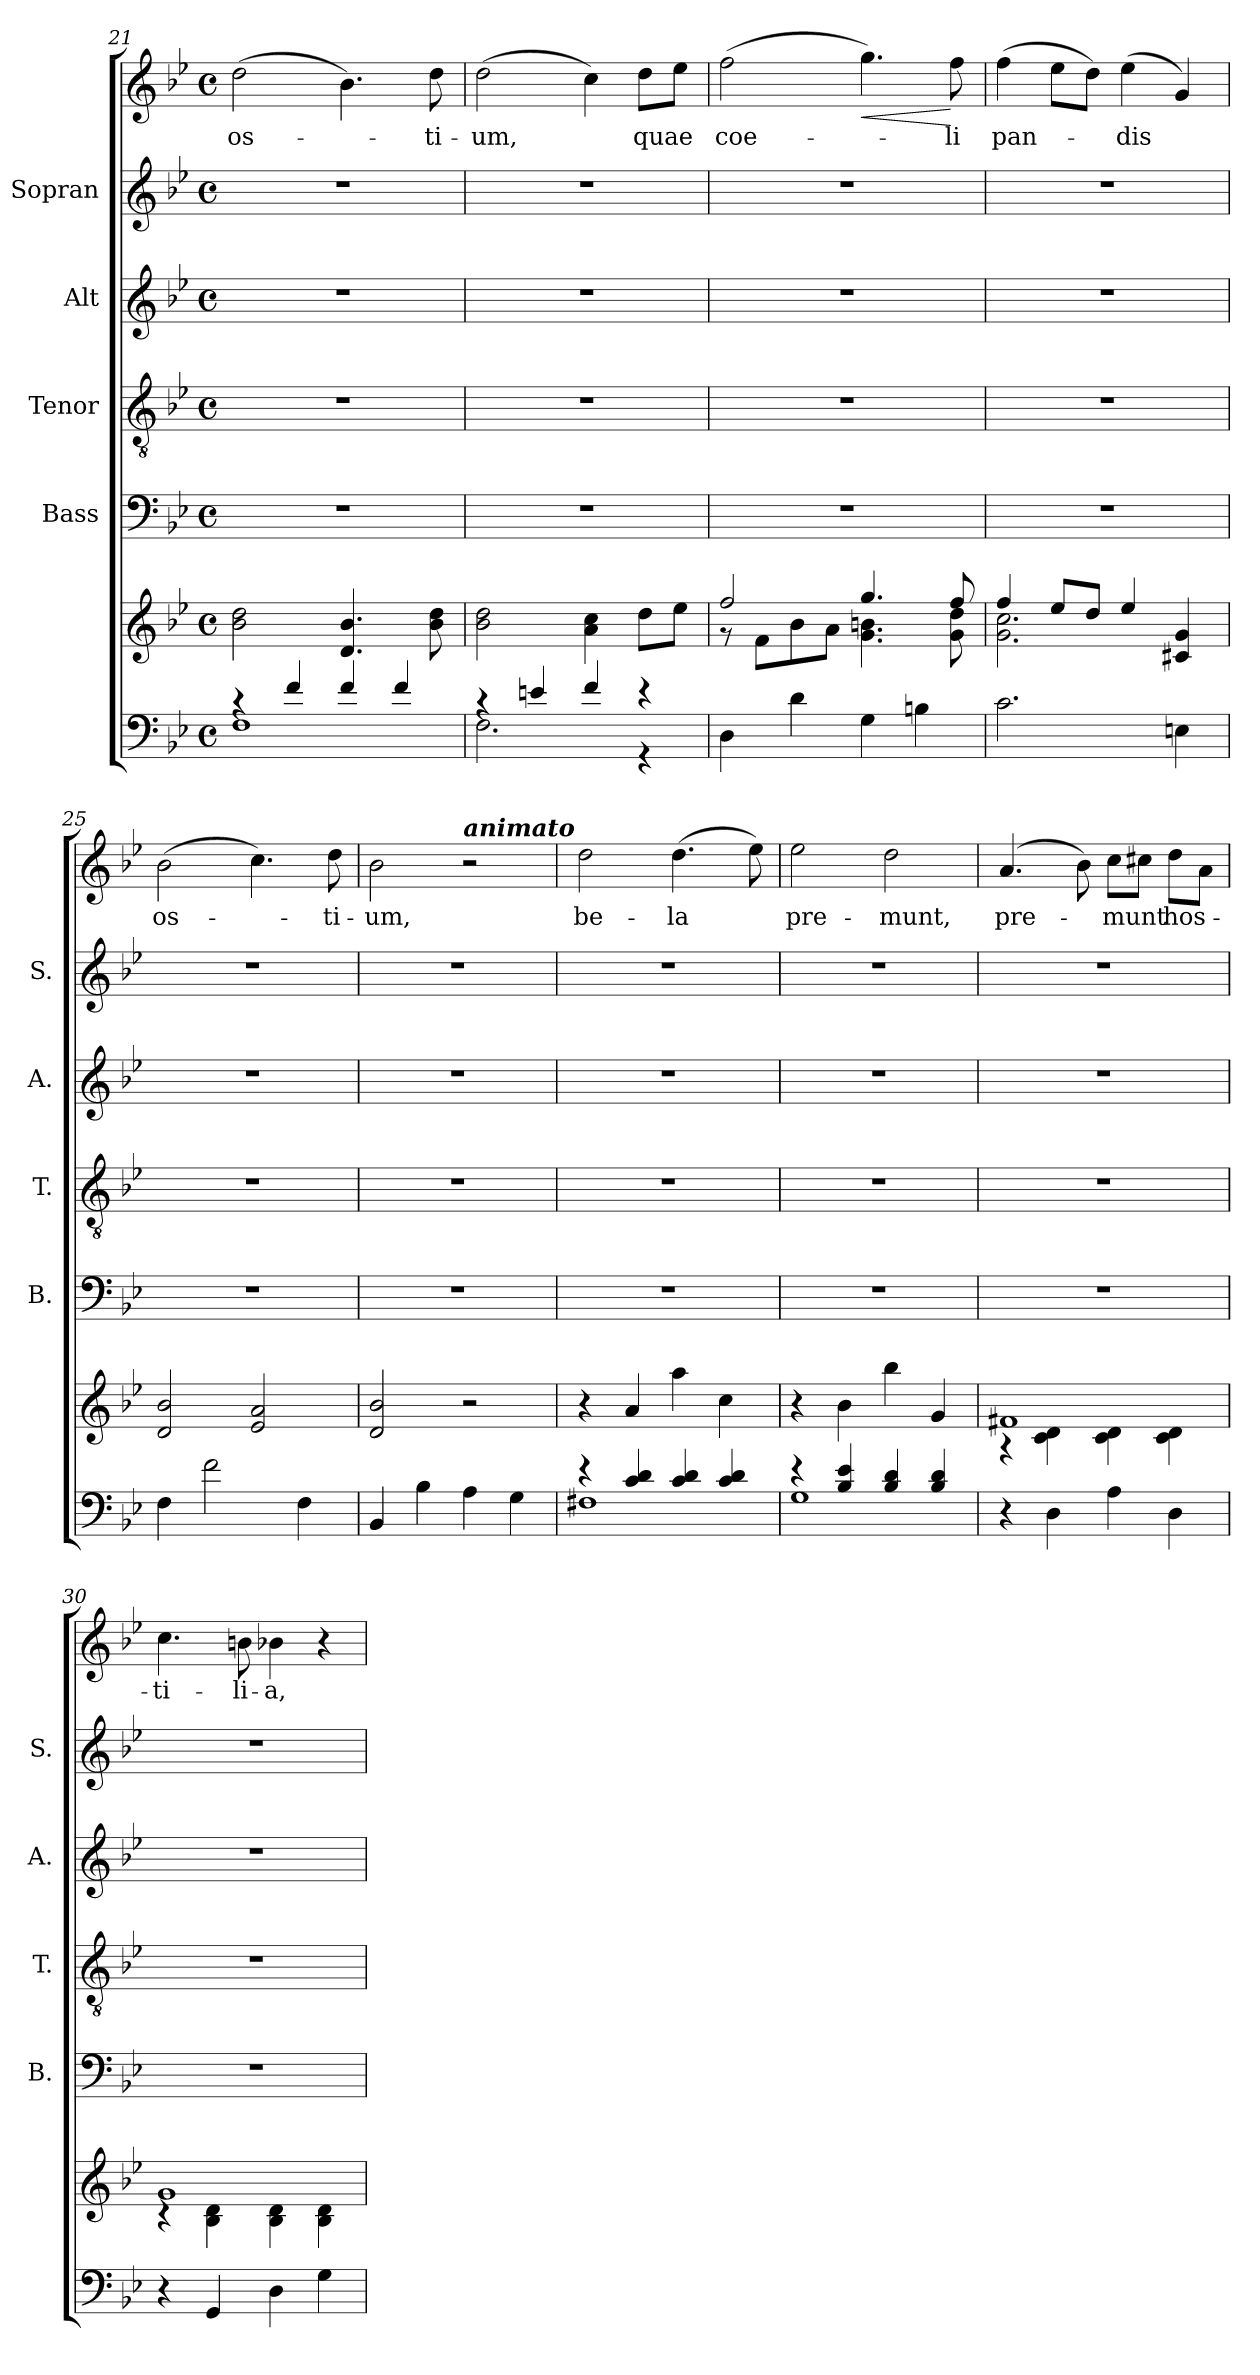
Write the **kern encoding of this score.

**kern	**kern	**kern	**kern	**kern	**kern	**kern	**text	**dynam
*part6	*part6	*part5	*part4	*part3	*part2	*part1	*part1	*part1
*staff7	*staff6	*staff5	*staff4	*staff3	*staff2	*staff1	*staff1	*staff1
*	*	*I"Bass	*I"Tenor	*I"Alt	*I"Sopran	*	*	*
*	*	*I'B.	*I'T.	*I'A.	*I'S.	*	*	*
*clefF4	*clefG2	*clefF4	*clefGv2	*clefG2	*clefG2	*clefG2	*	*
*k[b-e-]	*k[b-e-]	*k[b-e-]	*k[b-e-]	*k[b-e-]	*k[b-e-]	*k[b-e-]	*	*
*B-:	*B-:	*B-:	*B-:	*B-:	*B-:	*B-:	*	*
*M4/4	*M4/4	*M4/4	*M4/4	*M4/4	*M4/4	*M4/4	*	*
*met(c)	*met(c)	*met(c)	*met(c)	*met(c)	*met(c)	*met(c)	*	*
=21	=21	=21	=21	=21	=21	=21	=21	=21
*^	*	*	*	*	*	*	*	*
!	!	!	!	!	!	!	!	!LO:LY:b	!
4rc	1F	2b-\ 2dd\	1r	1r	1r	1r	(>2dd\	os-	.
4f/	.	.	.	.	.	.	.	.	.
4f/	.	4.d/ 4.b-/	.	.	.	.	4.b-\)	.	.
4f/	.	.	.	.	.	.	.	.	.
!	!	!	!	!	!	!	!	!LO:LY:b	!
.	.	8b-\ 8dd\	.	.	.	.	8dd\	-ti-	.
=22	=22	=22	=22	=22	=22	=22	=22	=22	=22
!	!	!	!	!	!	!	!	!LO:LY:b	!
4rc	2.F\	2b-\ 2dd\	1r	1r	1r	1r	(>2dd\	-um,	.
4en/	.	.	.	.	.	.	.	.	.
4f/	.	4a\ 4cc\	.	.	.	.	4cc\)	.	.
!	!	!	!	!	!	!	!	!LO:LY:b	!
4r	4r	8dd\L	.	.	.	.	8dd\L	quae	.
.	.	8ee-\J	.	.	.	.	8ee-\J	.	.
*v	*v	*	*	*	*	*	*	*	*
=23	=23	=23	=23	=23	=23	=23	=23	=23
*	*^	*	*	*	*	*	*	*
!	!	!	!	!	!	!	!	!LO:LY:b	!
4D\	2ff/	8rf	1r	1r	1r	1r	(>2ff\	coe-	.
.	.	8f\L	.	.	.	.	.	.	.
4d\	.	8b-\	.	.	.	.	.	.	.
.	.	8a\J	.	.	.	.	.	.	.
!	!	!	!	!	!	!	!	!	!LO:HP:b
4G\	4.gg/	4.g\ 4.bn\	.	.	.	.	4.gg\)	.	<
4Bn\	.	.	.	.	.	.	.	.	.
!	!	!	!	!	!	!	!	!LO:LY:b	!
.	8ff/	8g\ 8dd\	.	.	.	.	8ff\	-li	[
=24	=24	=24	=24	=24	=24	=24	=24	=24	=24
!	!	!	!	!	!	!	!	!LO:LY:b	!
2.c\	4ff/	2.g\ 2.cc\	1r	1r	1r	1r	(>4ff\	pan-	.
.	8ee-/L	.	.	.	.	.	8ee-\L	.	.
.	8dd/J	.	.	.	.	.	8dd\J)	.	.
!	!	!	!	!	!	!	!	!LO:LY:b	!
.	4ee-/	.	.	.	.	.	(>4ee-\	-dis	.
4En\	4c#X/ 4g/	4ryy	.	.	.	.	4g/)	.	.
!!LO:LB:g=z
=25	=25	=25	=25	=25	=25	=25	=25	=25	=25
!	!	!	!	!	!	!	!	!LO:LY:b	!
*	*v	*v	*	*	*	*	*	*	*
4F\	2d/ 2b-/	1r	1r	1r	1r	(>2b-\	os-	.
2f\	.	.	.	.	.	.	.	.
.	2e-/ 2a/	.	.	.	.	4.cc\)	.	.
4F\	.	.	.	.	.	.	.	.
!	!	!	!	!	!	!	!LO:LY:b	!
.	.	.	.	.	.	8dd\	-ti-	.
=26	=26	=26	=26	=26	=26	=26	=26	=26
!	!	!	!	!	!	!	!LO:LY:b	!
4BB-/	2d/ 2b-/	1r	1r	1r	1r	2b-\	-um,	.
4B-\	.	.	.	.	.	.	.	.
!	!	!	!	!	!	!LO:TX:a:Bi:t=animato	!	!
4A\	2r	.	.	.	.	2r	.	.
4G\	.	.	.	.	.	.	.	.
=27	=27	=27	=27	=27	=27	=27	=27	=27
*^	*	*	*	*	*	*	*	*
!	!	!	!	!	!	!	!	!LO:LY:b	!
4rd	1F#X	4r	1r	1r	1r	1r	2dd\	be-	.
4c/ 4d/	.	4a/	.	.	.	.	.	.	.
!	!	!	!	!	!	!	!	!LO:LY:b	!
4c/ 4d/	.	4aa\	.	.	.	.	(>4.dd\	-la	.
4c/ 4d/	.	4cc\	.	.	.	.	.	.	.
.	.	.	.	.	.	.	8ee-\)	.	.
=28	=28	=28	=28	=28	=28	=28	=28	=28	=28
!	!	!	!	!	!	!	!	!LO:LY:b	!
4re	1G	4r	1r	1r	1r	1r	2ee-\	pre-	.
4B-/ 4e-/	.	4b-\	.	.	.	.	.	.	.
!	!	!	!	!	!	!	!	!LO:LY:b	!
4B-/ 4d/	.	4bb-\	.	.	.	.	2dd\	-munt,	.
4B-/ 4d/	.	4g/	.	.	.	.	.	.	.
*v	*v	*	*	*	*	*	*	*	*
=29	=29	=29	=29	=29	=29	=29	=29	=29
*	*^	*	*	*	*	*	*	*
!	!	!	!	!	!	!	!	!LO:LY:b	!
4r	1f#X	4rA	1r	1r	1r	1r	(4.a/	pre-	.
4D\	.	4c\ 4d\	.	.	.	.	.	.	.
.	.	.	.	.	.	.	8b-\)	.	.
!	!	!	!	!	!	!	!	!LO:LY:b	!
4A\	.	4c\ 4d\	.	.	.	.	8cc\L	-munt	.
.	.	.	.	.	.	.	8cc#X\J	.	.
!	!	!	!	!	!	!	!	!LO:LY:b	!
4D\	.	4c\ 4d\	.	.	.	.	8dd\L	hos-	.
.	.	.	.	.	.	.	8a\J	.	.
!!LO:LB:g=z
=30	=30	=30	=30	=30	=30	=30	=30	=30	=30
!	!	!	!	!	!	!	!	!LO:LY:b	!
4r	1g	4rB	1r	1r	1r	1r	4.cc\	-ti-	.
4GG/	.	4B-\ 4d\	.	.	.	.	.	.	.
!	!	!	!	!	!	!	!	!LO:LY:b	!
.	.	.	.	.	.	.	8bn\	-li-	.
!	!	!	!	!	!	!	!	!LO:LY:b	!
4D\	.	4B-\ 4d\	.	.	.	.	4b-X\	-a,	.
4G\	.	4B-\ 4d\	.	.	.	.	4r	.	.
*	*v	*v	*	*	*	*	*	*	*
=	=	=	=	=	=	=	=	=
*-	*-	*-	*-	*-	*-	*-	*-	*-
